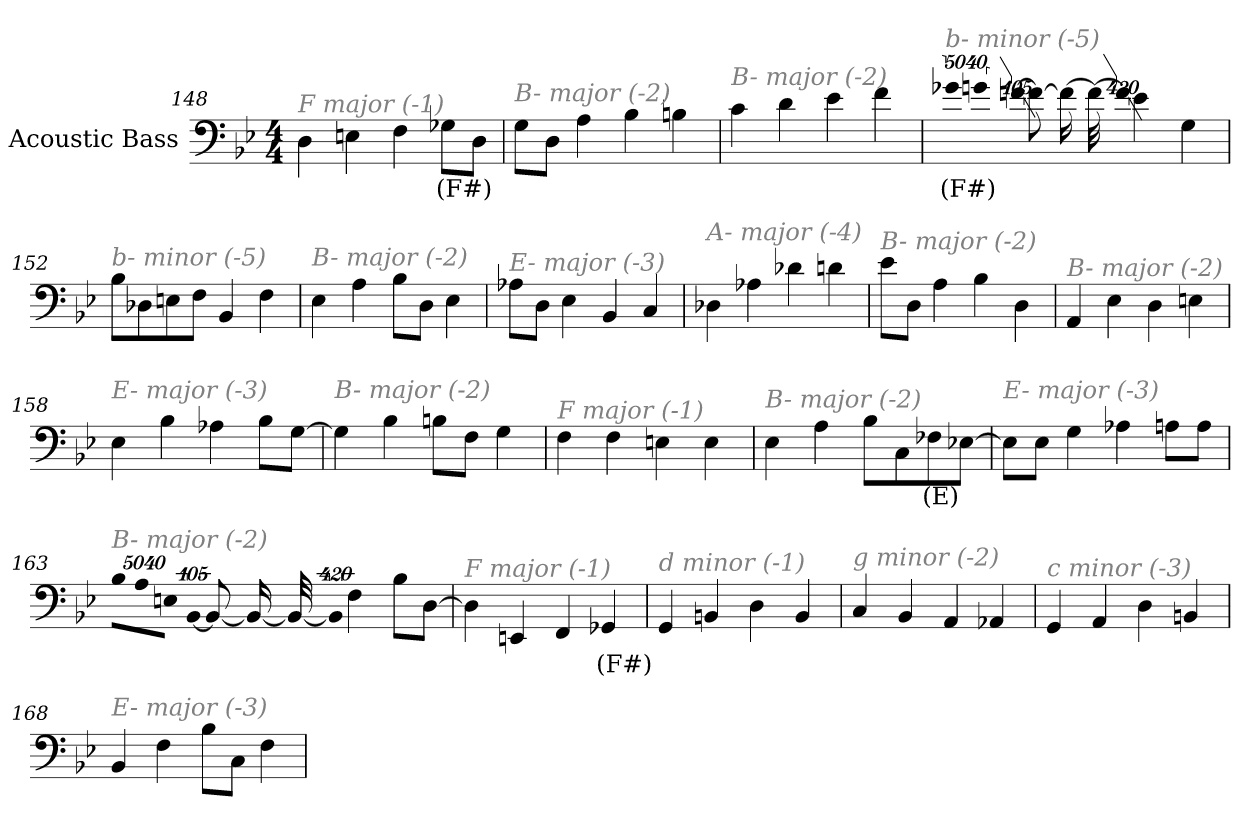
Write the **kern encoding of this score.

**kern	**text
*part1	*part1
*staff1	*staff1
*I"Acoustic Bass	*
*clefF4	*
*ITrd7c12	*
*k[b-e-]	*
*B-:	*
*M4/4	*
=148	=148
!LO:TX:i:color=#808080:t=F major (-1)	!
4DD	.
4EEn	.
4FF	.
8GG-XiL	(F#)
8DDJ	.
=149	=149
!LO:TX:i:color=#808080:t=B- major (-2)	!
8GGL	.
8DDJ	.
4AA	.
4BB-	.
4BBn	.
=150	=150
!LO:TX:i:color=#808080:t=B- major (-2)	!
4C	.
4D	.
4E-	.
4F	.
=151	=151
!LO:N:vis=8	!
!LO:TX:i:color=#808080:t=b- minor (-5)	!
40320%3347G-Xi	(F#)
!LO:N:vis=4	!
20160%3347G	.
!LO:N:vis=1024	!
[13440%13Fn	.
8F_	.
16F_	.
32F_	.
!LO:N:vis=1024%31	!
13440%407F]	.
4E-	.
4GG	.
=152	=152
!LO:TX:i:color=#808080:t=b- minor (-5)	!
8BB-L	.
8DD-X	.
8EEn	.
8FFJ	.
4BBB-	.
4FF	.
=153	=153
!LO:TX:i:color=#808080:t=B- major (-2)	!
4EE-	.
4AA	.
8BB-L	.
8DDJ	.
4EE-	.
=154	=154
!LO:TX:i:color=#808080:t=E- major (-3)	!
8AA-XL	.
8DDJ	.
4EE-	.
4BBB-	.
4CC	.
=155	=155
!LO:TX:i:color=#808080:t=A- major (-4)	!
4DD-X	.
4AA-X	.
4D-X	.
4Dn	.
=156	=156
!LO:TX:i:color=#808080:t=B- major (-2)	!
8E-L	.
8DDJ	.
4AA	.
4BB-	.
4DD	.
=157	=157
!LO:TX:i:color=#808080:t=B- major (-2)	!
4AAA	.
4EE-	.
4DD	.
4EEn	.
=158	=158
!LO:TX:i:color=#808080:t=E- major (-3)	!
4EE-	.
4BB-	.
4AA-X	.
8BB-L	.
[8GGJ	.
=159	=159
!LO:TX:i:color=#808080:t=B- major (-2)	!
4GG]	.
4BB-	.
8BBnL	.
8FFJ	.
4GG	.
=160	=160
!LO:TX:i:color=#808080:t=F major (-1)	!
4FF	.
4FF	.
4EEn	.
4EE	.
=161	=161
!LO:TX:i:color=#808080:t=B- major (-2)	!
4EE-	.
4AA	.
8BB-L	.
8CC	.
8FF-Xi	(E)
[8EE-XJ	.
=162	=162
!LO:TX:i:color=#808080:t=E- major (-3)	!
8EE-L]	.
8EE-J	.
4GG	.
4AA-X	.
8AAnL	.
8AAJ	.
=163	=163
!LO:TX:i:color=#808080:t=B- major (-2)	!
!LO:N:vis=8	!
40320%3347BB-L	.
!LO:N:vis=8	!
40320%3347AA	.
!LO:N:vis=8	!
40320%3347EEnJ	.
!LO:N:vis=1024	!
[13440%13BBB-	.
8BBB-_	.
16BBB-_	.
32BBB-_	.
!LO:N:vis=1024%31	!
13440%407BBB-]	.
4FF	.
8BB-L	.
[8DDJ	.
=164	=164
!LO:TX:i:color=#808080:t=F major (-1)	!
4DD]	.
4EEEn	.
4FFF	.
4GGG-Xi	(F#)
=165	=165
!LO:TX:i:color=#808080:t=d minor (-1)	!
4GGG	.
4BBBn	.
4DD	.
4BBB	.
=166	=166
!LO:TX:i:color=#808080:t=g minor (-2)	!
4CC	.
4BBB-	.
4AAA	.
4AAA-X	.
=167	=167
!LO:TX:i:color=#808080:t=c minor (-3)	!
4GGG	.
4AAA	.
4DD	.
4BBBn	.
=168	=168
!LO:TX:i:color=#808080:t=E- major (-3)	!
4BBB-	.
4FF	.
8BB-L	.
8CCJ	.
4FF	.
=	=
*-	*-
